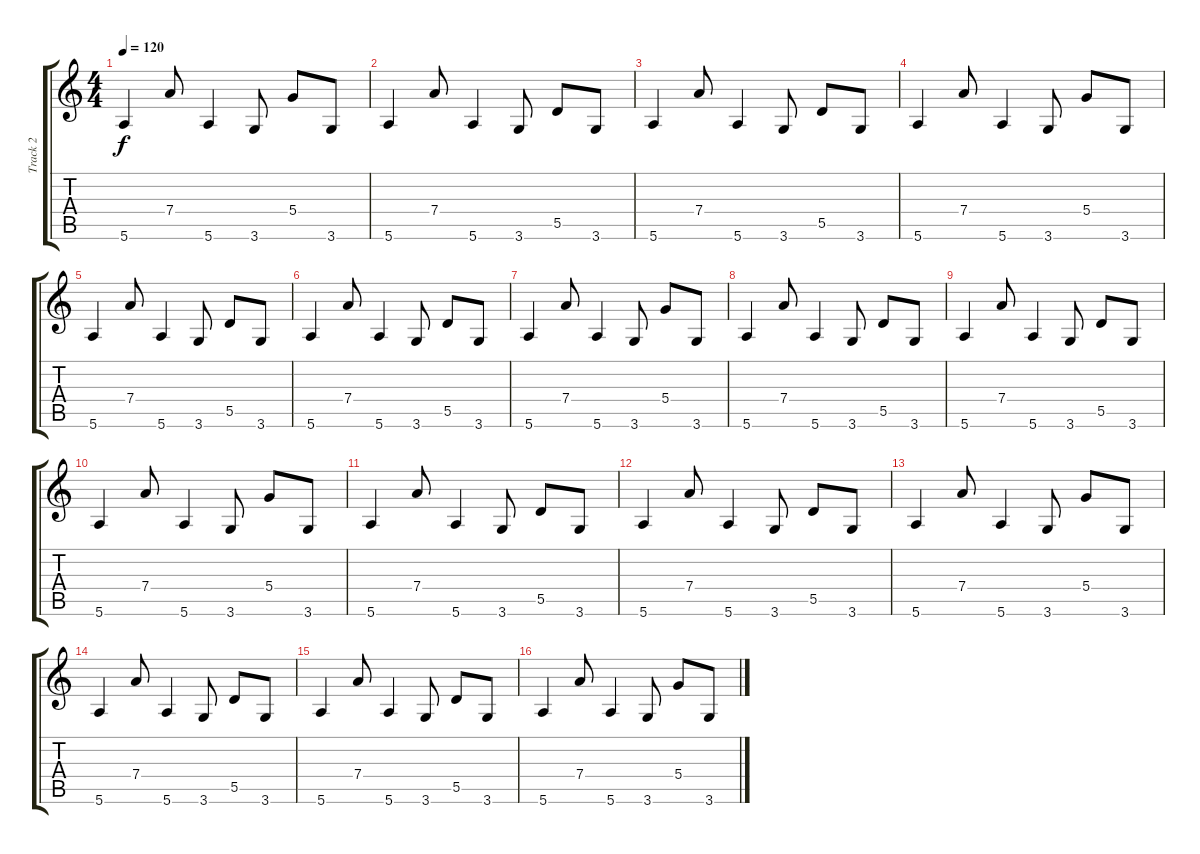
\track ("Track 2" "Track 2") {instrument overdrivenguitar}
\staff {score tabs}
\tuning (E4 B3 G3 D3 A2 E2) {hide}
\ts (4 4)
\tempo 120
\clef g2
\ks c
5.6.4{dy f} 7.4.8 5.6.4 3.6.8 5.4.8 3.6.8 |
5.6.4 7.4.8 5.6.4 3.6.8 5.5.8 3.6.8 |
5.6.4 7.4.8 5.6.4 3.6.8 5.5.8 3.6.8 |
5.6.4 7.4.8 5.6.4 3.6.8 5.4.8 3.6.8 |
5.6.4 7.4.8 5.6.4 3.6.8 5.5.8 3.6.8 |
5.6.4 7.4.8 5.6.4 3.6.8 5.5.8 3.6.8 |
5.6.4 7.4.8 5.6.4 3.6.8 5.4.8 3.6.8 |
5.6.4 7.4.8 5.6.4 3.6.8 5.5.8 3.6.8 |
5.6.4 7.4.8 5.6.4 3.6.8 5.5.8 3.6.8 |
5.6.4 7.4.8 5.6.4 3.6.8 5.4.8 3.6.8 |
5.6.4 7.4.8 5.6.4 3.6.8 5.5.8 3.6.8 |
5.6.4 7.4.8 5.6.4 3.6.8 5.5.8 3.6.8 |
5.6.4 7.4.8 5.6.4 3.6.8 5.4.8 3.6.8 |
5.6.4 7.4.8 5.6.4 3.6.8 5.5.8 3.6.8 |
5.6.4 7.4.8 5.6.4 3.6.8 5.5.8 3.6.8 |
5.6.4 7.4.8 5.6.4 3.6.8 5.4.8 3.6.8
